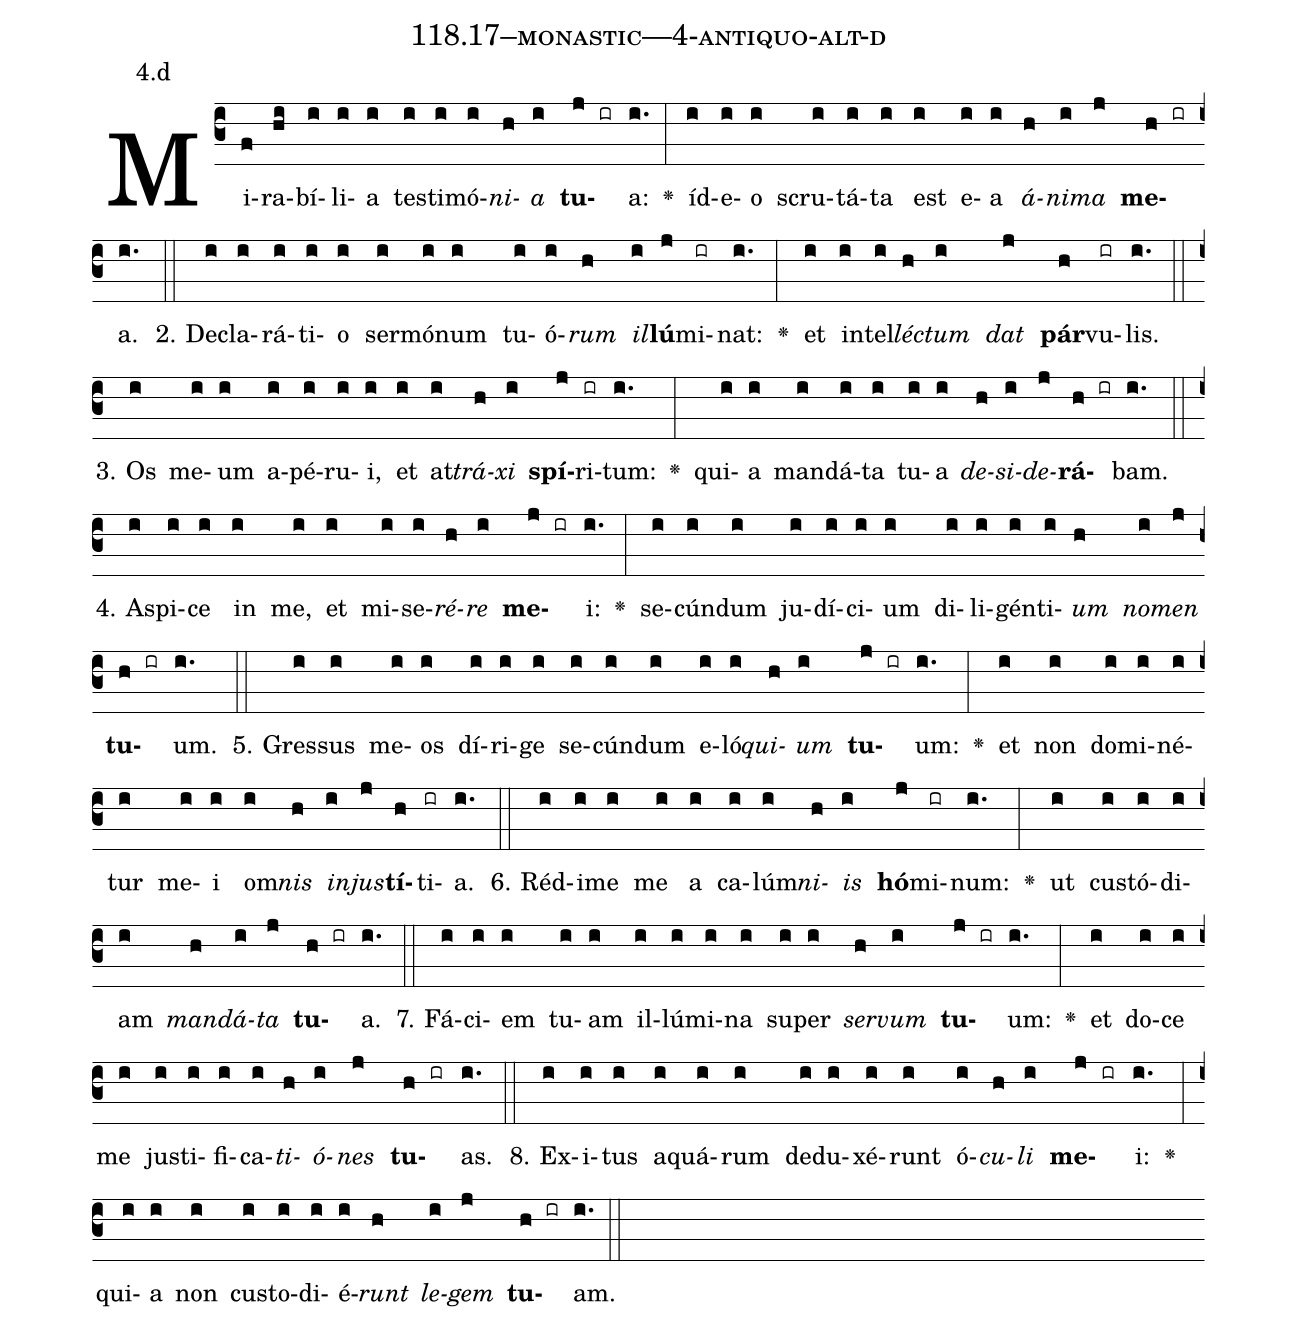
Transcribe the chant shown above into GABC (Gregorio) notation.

name: 118.17--monastic---4-antiquo-alt-d;
annotation: 4.d;
%%
(c3)Mi(f)ra(hi)bí(i)li(i)a(i) tes(i)ti(i)mó(i)<i>ni</i>(h)<i>a</i>(i) <b>tu</b>(j ir)a:(i.) <v>\greheightstar</v>(:) íd(i)e(i)o(i) scru(i)tá(i)ta(i) est(i) e(i)a(i) <i>á</i>(h)<i>ni</i>(i)<i>ma</i>(j) <b>me</b>(h ir)a.(i.) (::)
2. De(i)cla(i)rá(i)ti(i)o(i) ser(i)mó(i)num(i) tu(i)ó(i)<i>rum</i>(h) <i>il</i>(i)<b>lú</b>(j)mi(ir)nat:(i.) <v>\greheightstar</v>(:) et(i) in(i)tel(i)<i>léc</i>(h)<i>tum</i>(i) <i>dat</i>(j) <b>pár</b>(h)vu(ir)lis.(i.) (::)
3. Os(i) me(i)um(i) a(i)pé(i)ru(i)i,(i) et(i) at(i)<i>trá</i>(h)<i>xi</i>(i) <b>spí</b>(j)ri(ir)tum:(i.) <v>\greheightstar</v>(:) qui(i)a(i) man(i)dá(i)ta(i) tu(i)a(i) <i>de</i>(h)<i>si</i>(i)<i>de</i>(j)<b>rá</b>(h ir)bam.(i.) (::)
4. A(i)spi(i)ce(i) in(i) me,(i) et(i) mi(i)se(i)<i>ré</i>(h)<i>re</i>(i) <b>me</b>(j ir)i:(i.) <v>\greheightstar</v>(:) se(i)cún(i)dum(i) ju(i)dí(i)ci(i)um(i) di(i)li(i)gén(i)ti(i)<i>um</i>(h) <i>no</i>(i)<i>men</i>(j) <b>tu</b>(h ir)um.(i.) (::)
5. Gres(i)sus(i) me(i)os(i) dí(i)ri(i)ge(i) se(i)cún(i)dum(i) e(i)ló(i)<i>qui</i>(h)<i>um</i>(i) <b>tu</b>(j ir)um:(i.) <v>\greheightstar</v>(:) et(i) non(i) do(i)mi(i)né(i)tur(i) me(i)i(i) om(i)<i>nis</i>(h) <i>in</i>(i)<i>jus</i>(j)<b>tí</b>(h)ti(ir)a.(i.) (::)
6. Réd(i)i(i)me(i) me(i) a(i) ca(i)lúm(i)<i>ni</i>(h)<i>is</i>(i) <b>hó</b>(j)mi(ir)num:(i.) <v>\greheightstar</v>(:) ut(i) cus(i)tó(i)di(i)am(i) <i>man</i>(h)<i>dá</i>(i)<i>ta</i>(j) <b>tu</b>(h ir)a.(i.) (::)
7. Fá(i)ci(i)em(i) tu(i)am(i) il(i)lú(i)mi(i)na(i) su(i)per(i) <i>ser</i>(h)<i>vum</i>(i) <b>tu</b>(j ir)um:(i.) <v>\greheightstar</v>(:) et(i) do(i)ce(i) me(i) jus(i)ti(i)fi(i)ca(i)<i>ti</i>(h)<i>ó</i>(i)<i>nes</i>(j) <b>tu</b>(h ir)as.(i.) (::)
8. Ex(i)i(i)tus(i) a(i)quá(i)rum(i) de(i)du(i)xé(i)runt(i) ó(i)<i>cu</i>(h)<i>li</i>(i) <b>me</b>(j ir)i:(i.) <v>\greheightstar</v>(:) qui(i)a(i) non(i) cus(i)to(i)di(i)é(i)<i>runt</i>(h) <i>le</i>(i)<i>gem</i>(j) <b>tu</b>(h ir)am.(i.) (::)
